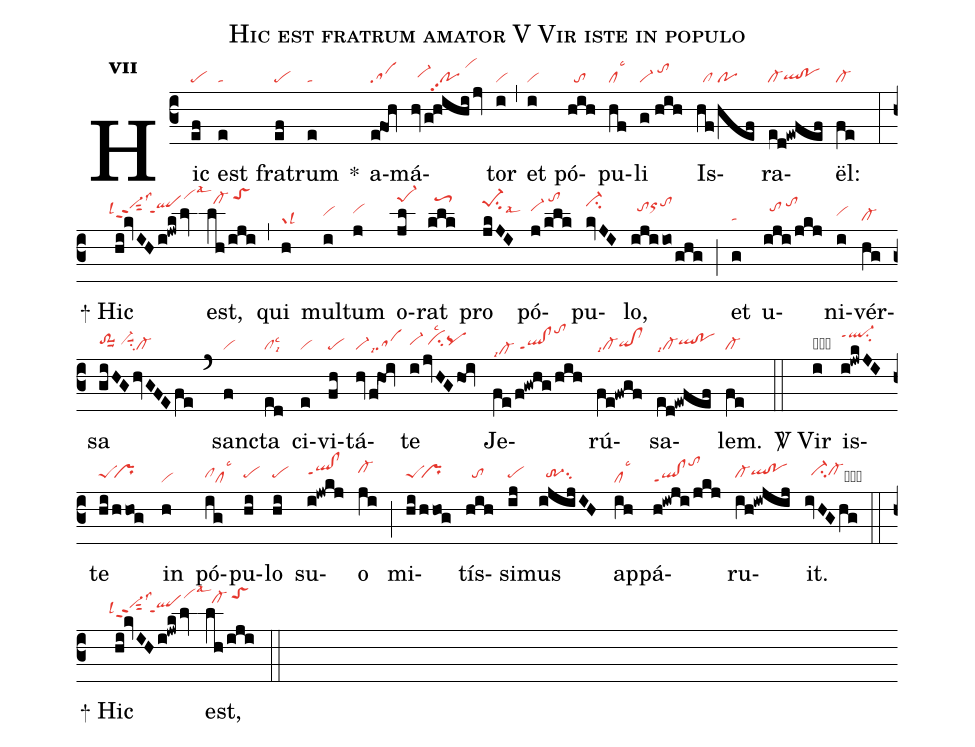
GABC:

name:Hic est fratrum amator V Vir iste in populo;
office-part:re;
mode:7;
nabc-lines:1;
%%
initial-style: 1;
name:Hic est fratrum;
mode: 7;
office-part: Responsorium;
annotation: Resp.;
annotation: vii;
nabc-lines:1;
%%
(c3) Hic(ef|pe) est(e|ta) fra(ef|pe)trum(e|ta) <sp>*</sp>() a(e!foh|sa)má(hv/g!hihi/jv|//vi-hhpopp2/vihl)tor(i|vi) (,) et(i|vi) pó(hih|//to)pu(hf|cllsc3)li(g//hih|vi-/tohj) Is(hf/hef|//cl/po)ra(ed!ewfef|cl-qlhg!pohg)ël:(fe|cl-) (:)

<sp>+</sp> Hic(hi!kvIHi!jwk/lv|``vi-hkppt2sut2lsl4lss3`qlhippt1vihplsal3) est,(lh/iji|//cl-hm/toShp) (,) qui(h|grlsl3) mul(i|vihh)tum(j|vihi) o(jl|pe-1hn)rat(klk|//toS3hn) pro(jkJI|pe-1hlsu2lsal9) pó(j/klk|vi-hj/tohn)pu(kvJI|ci-hl)lo,(ijiio/ghg|//tohjorhktohl) (;) et(g|ta) u(iji/jkj|//tohj/tohl)ni(i|vihh)vér(hg|cl-)sa(giHGhvGFEfe|to-1hhsuu1/vi-hhsuu1su2cl-) (`) sanc(f|vi)ta(ed|cllsc3lsi9) ci(e|vi)vi(fh|pe)tá(hv/f@hoi|vi-salsi7)te(i/jvHGhoi|vi-hh/cihhlsc2pqhh) Je(fe/f!gwhg/hih|cl-hdlsi7/ql!clppt1tohm)rú(fe!fwgf|cl-lsi7qihg!clhg)sa(ed!ewfef|cl-lsi7qlhh!pohh)lem.(fe|cl-) (::)

<sp>V/</sp> Vir(i|obvi) is(i!jwkJI|ql-hkppt1su2)te(hi/hhog|peShh`prhh) in(h|vi) pó(ig|clhhcllsc3)pu(hi|pehh)lo(hi|pehh) su(i!jwkj|qlhi!clhippt1)o(ji|cl-hj) (;) mi(hi/hhog|peShh`prhh)tís(hih|//tohh)si(ij|pehh)mus(ijijIH|//tr-3hhsu2) ap(ih|cllsc3)pá(h!iwji/jkj|ql!clppt1tohm)ru(ih!iwjij|cl-hhqlhi!pohi)it.(ivHGhg|//ci-hicl-hicb) (::)

<sp>+</sp> Hic(hi!kvIHi!jwk/lv|``vi-hkppt2sut2lsl4lss3`qlhippt1vihplsal3) est,(lh/iji|//cl-hm/toShp) (::)
